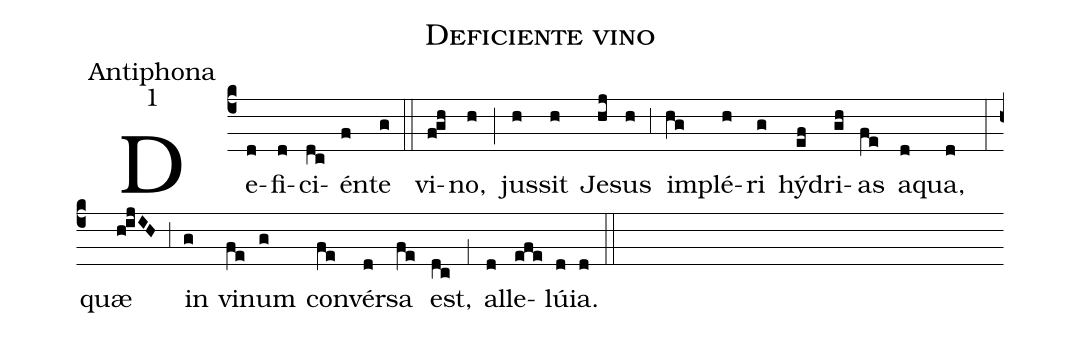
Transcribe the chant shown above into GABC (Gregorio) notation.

name:Deficiente vino;
office-part:Antiphona;
mode:1;
%%
(c4) De(d)fi(d)ci(dc)én(f)te(g) (::) vi(f!gh)no,(h) (;) jus(h)sit(h) Je(hj)sus(h) (;3) im(hg)plé(h)ri(g) hý(ef)dri(gh)as(fe) a(d)qua,(d) (:) quæ(h!ijIH) (;3) in(g) vi(fe)num(g) con(fe)vér(d)sa(fe) est,(dc) (;1) al(d)le(efe)lú(d)ia.(d) (::)
